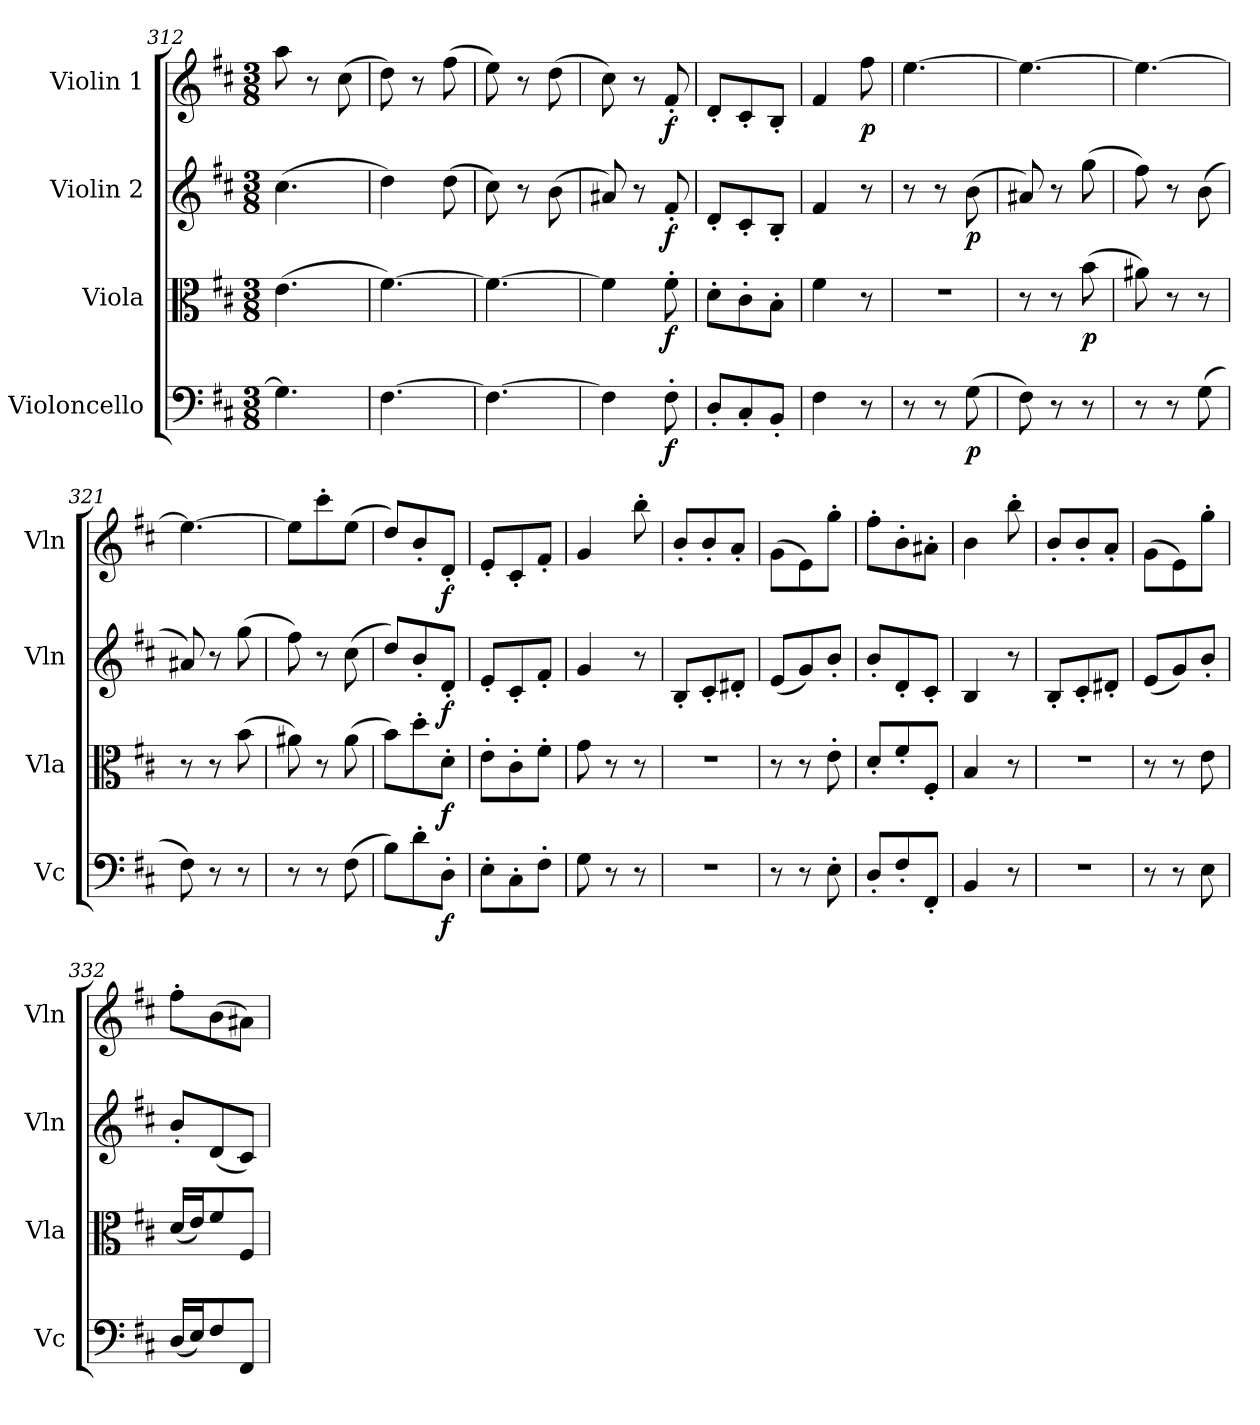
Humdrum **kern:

**kern	**dynam	**kern	**dynam	**kern	**dynam	**kern	**dynam
*part4	*part4	*part3	*part3	*part2	*part2	*part1	*part1
*staff4	*staff4	*staff3	*staff3	*staff2	*staff2	*staff1	*staff1
*I"Violoncello	*	*I"Viola	*	*I"Violin 2	*	*I"Violin 1	*
*I'Vc	*	*I'Vla	*	*I'Vln	*	*I'Vln	*
*clefF4	*	*clefC3	*	*clefG2	*	*clefG2	*
*k[f#c#]	*	*k[f#c#]	*	*k[f#c#]	*	*k[f#c#]	*
*M3/8	*	*M3/8	*	*M3/8	*	*M3/8	*
=312	=312	=312	=312	=312	=312	=312	=312
4.G\]	.	(>4.e\	.	(>4.cc#\	.	8aa\	.
.	.	.	.	.	.	8r	.
.	.	.	.	.	.	(>8cc#\	.
=313	=313	=313	=313	=313	=313	=313	=313
[4.F#\	.	[4.f#\)	.	4dd\)	.	8dd\)	.
.	.	.	.	.	.	8r	.
.	.	.	.	(>8dd\	.	(>8ff#\	.
=314	=314	=314	=314	=314	=314	=314	=314
4.F#\_	.	4.f#\_	.	8cc#\)	.	8ee\)	.
.	.	.	.	8r	.	8r	.
.	.	.	.	(>8b\	.	(>8dd\	.
=315	=315	=315	=315	=315	=315	=315	=315
4F#\]	.	4f#\]	.	8a#X/)	.	8cc#\)	.
.	.	.	.	8r	.	8r	.
!	!LO:DY:b	!	!LO:DY:b	!	!LO:DY:b	!	!LO:DY:b
8F#'\	f	8f#'\	f	8f#'/	f	8f#'/	f
=316	=316	=316	=316	=316	=316	=316	=316
8D'/L	.	8d'\L	.	8d'/L	.	8d'/L	.
8C#'/	.	8c#'\	.	8c#'/	.	8c#'/	.
8BB'/J	.	8B'\J	.	8B'/J	.	8B'/J	.
=317	=317	=317	=317	=317	=317	=317	=317
4F#\	.	4f#\	.	4f#/	.	4f#/	.
!	!	!	!	!	!	!	!LO:DY:b
8r	.	8r	.	8r	.	8ff#\	p
!!LO:PB:g=z
=318	=318	=318	=318	=318	=318	=318	=318
8r	.	4.r	.	8r	.	[4.ee\	.
8r	.	.	.	8r	.	.	.
!	!LO:DY:b	!	!	!	!LO:DY:b	!	!
(>8G\	p	.	.	(>8b\	p	.	.
=319	=319	=319	=319	=319	=319	=319	=319
8F#\)	.	8r	.	8a#X/)	.	4.ee\_	.
8r	.	8r	.	8r	.	.	.
!	!	!	!LO:DY:b	!	!	!	!
8r	.	(>8b\	p	(>8gg\	.	.	.
=320	=320	=320	=320	=320	=320	=320	=320
8r	.	8a#X\)	.	8ff#\)	.	4.ee\_	.
8r	.	8r	.	8r	.	.	.
(>8G\	.	8r	.	(>8b\	.	.	.
=321	=321	=321	=321	=321	=321	=321	=321
8F#\)	.	8r	.	8a#X/)	.	4.ee\_	.
8r	.	8r	.	8r	.	.	.
8r	.	(>8b\	.	(>8gg\	.	.	.
=322	=322	=322	=322	=322	=322	=322	=322
8r	.	8a#X\)	.	8ff#\)	.	8ee\L]	.
8r	.	8r	.	8r	.	8ccc#'\	.
(>8F#\	.	(>8a#\	.	(>8cc#\	.	(>8ee\J	.
=323	=323	=323	=323	=323	=323	=323	=323
8B\L)	.	8b\L)	.	8dd/L)	.	8dd/L)	.
8d'\	.	8dd'\	.	8b'/	.	8b'/	.
!	!LO:DY:b	!	!LO:DY:b	!	!LO:DY:b	!	!LO:DY:b
8D'\J	f	8d'\J	f	8d'/J	f	8d'/J	f
=324	=324	=324	=324	=324	=324	=324	=324
8E'\L	.	8e'\L	.	8e'/L	.	8e'/L	.
8C#'\	.	8c#'\	.	8c#'/	.	8c#'/	.
8F#'\J	.	8f#'\J	.	8f#'/J	.	8f#'/J	.
=325	=325	=325	=325	=325	=325	=325	=325
8G\	.	8g\	.	4g/	.	4g/	.
8r	.	8r	.	.	.	.	.
8r	.	8r	.	8r	.	8bb'\	.
!!LO:LB:g=z
=326	=326	=326	=326	=326	=326	=326	=326
4.r	.	4.r	.	8B'/L	.	8b'/L	.
.	.	.	.	8c#'/	.	8b'/	.
.	.	.	.	8d#X'/J	.	8a'/J	.
=327	=327	=327	=327	=327	=327	=327	=327
8r	.	8r	.	(<8e/L	.	(>8g\L	.
8r	.	8r	.	8g/)	.	8e\)	.
8E'\	.	8e'\	.	8b'/J	.	8gg'\J	.
=328	=328	=328	=328	=328	=328	=328	=328
8D'/L	.	8d'/L	.	8b'/L	.	8ff#'\L	.
8F#'/	.	8f#'/	.	8d'/	.	8b'\	.
8FF#'/J	.	8F#'/J	.	8c#'/J	.	8a#X'\J	.
=329	=329	=329	=329	=329	=329	=329	=329
4BB/	.	4B/	.	4B/	.	4b\	.
8r	.	8r	.	8r	.	8bb'\	.
=330	=330	=330	=330	=330	=330	=330	=330
4.r	.	4.r	.	8B'/L	.	8b'/L	.
.	.	.	.	8c#'/	.	8b'/	.
.	.	.	.	8d#X'/J	.	8a'/J	.
=331	=331	=331	=331	=331	=331	=331	=331
8r	.	8r	.	(<8e/L	.	(>8g\L	.
8r	.	8r	.	8g/)	.	8e\)	.
8E\	.	8e\	.	8b'/J	.	8gg'\J	.
=332	=332	=332	=332	=332	=332	=332	=332
(<16D/LL	.	(<16d/LL	.	8b'/L	.	8ff#'\L	.
16E/J)	.	16e/J)	.	.	.	.	.
8F#/	.	8f#/	.	(<8d/	.	(>8b\	.
8FF#/J	.	8F#/J	.	8c#/J)	.	8a#X\J)	.
=	=	=	=	=	=	=	=
*-	*-	*-	*-	*-	*-	*-	*-
